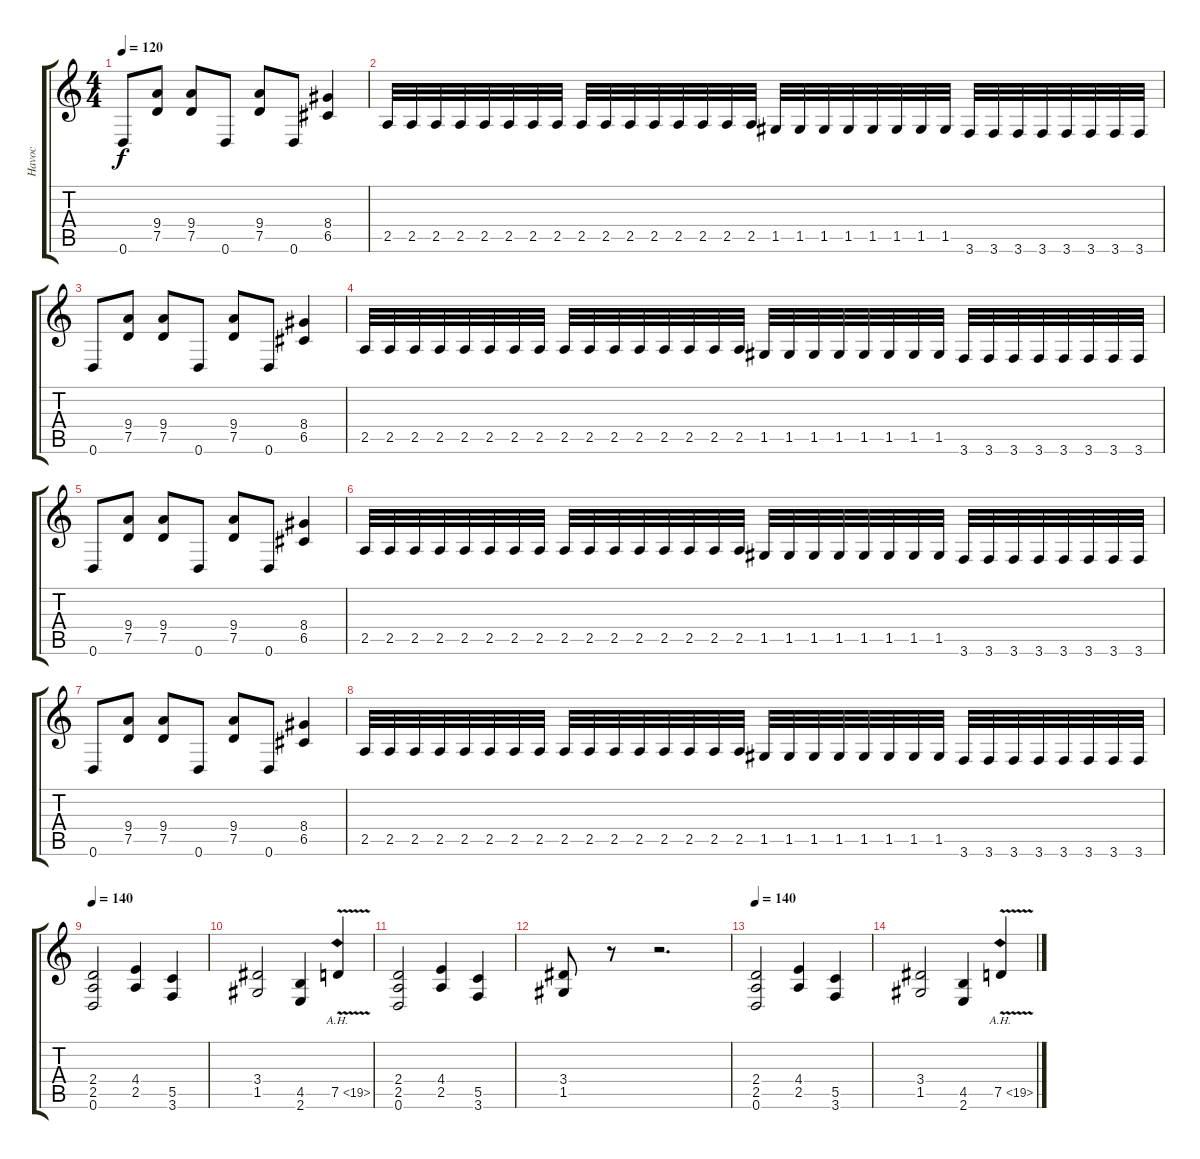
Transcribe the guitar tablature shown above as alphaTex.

\track ("Havoc" "Havoc") {instrument distortionguitar}
\staff {score tabs}
\tuning (D4 A3 F3 C3 G2 D2) {hide}
\ts (4 4)
\tempo 120
\clef g2
\ks c
0.6.8{dy f} (9.4 7.5).8 (9.4 7.5).8 0.6.8 (9.4 7.5).8 0.6.8 (8.4 6.5).4 |
2.5.32 2.5.32 2.5.32 2.5.32 2.5.32 2.5.32 2.5.32 2.5.32 2.5.32 2.5.32 2.5.32 2.5.32 2.5.32 2.5.32 2.5.32 2.5.32 1.5.32 1.5.32 1.5.32 1.5.32 1.5.32 1.5.32 1.5.32 1.5.32 3.6.32 3.6.32 3.6.32 3.6.32 3.6.32 3.6.32 3.6.32 3.6.32 |
0.6.8 (9.4 7.5).8 (9.4 7.5).8 0.6.8 (9.4 7.5).8 0.6.8 (8.4 6.5).4 |
2.5.32 2.5.32 2.5.32 2.5.32 2.5.32 2.5.32 2.5.32 2.5.32 2.5.32 2.5.32 2.5.32 2.5.32 2.5.32 2.5.32 2.5.32 2.5.32 1.5.32 1.5.32 1.5.32 1.5.32 1.5.32 1.5.32 1.5.32 1.5.32 3.6.32 3.6.32 3.6.32 3.6.32 3.6.32 3.6.32 3.6.32 3.6.32 |
0.6.8 (9.4 7.5).8 (9.4 7.5).8 0.6.8 (9.4 7.5).8 0.6.8 (8.4 6.5).4 |
2.5.32 2.5.32 2.5.32 2.5.32 2.5.32 2.5.32 2.5.32 2.5.32 2.5.32 2.5.32 2.5.32 2.5.32 2.5.32 2.5.32 2.5.32 2.5.32 1.5.32 1.5.32 1.5.32 1.5.32 1.5.32 1.5.32 1.5.32 1.5.32 3.6.32 3.6.32 3.6.32 3.6.32 3.6.32 3.6.32 3.6.32 3.6.32 |
0.6.8 (9.4 7.5).8 (9.4 7.5).8 0.6.8 (9.4 7.5).8 0.6.8 (8.4 6.5).4 |
2.5.32 2.5.32 2.5.32 2.5.32 2.5.32 2.5.32 2.5.32 2.5.32 2.5.32 2.5.32 2.5.32 2.5.32 2.5.32 2.5.32 2.5.32 2.5.32 1.5.32 1.5.32 1.5.32 1.5.32 1.5.32 1.5.32 1.5.32 1.5.32 3.6.32 3.6.32 3.6.32 3.6.32 3.6.32 3.6.32 3.6.32 3.6.32 |
\tempo 140
(2.4 2.5 0.6).2 (4.4 2.5).4 (5.5 3.6).4 |
(3.4 1.5).2 (4.5 2.6).4 7.5{ah 12 v}.4 |
(2.4 2.5 0.6).2 (4.4 2.5).4 (5.5 3.6).4 |
(3.4 1.5).8 r.8 r.2{d} |
\tempo 140
(2.4 2.5 0.6).2 (4.4 2.5).4 (5.5 3.6).4 |
(3.4 1.5).2 (4.5 2.6).4 7.5{ah 12 v}.4
